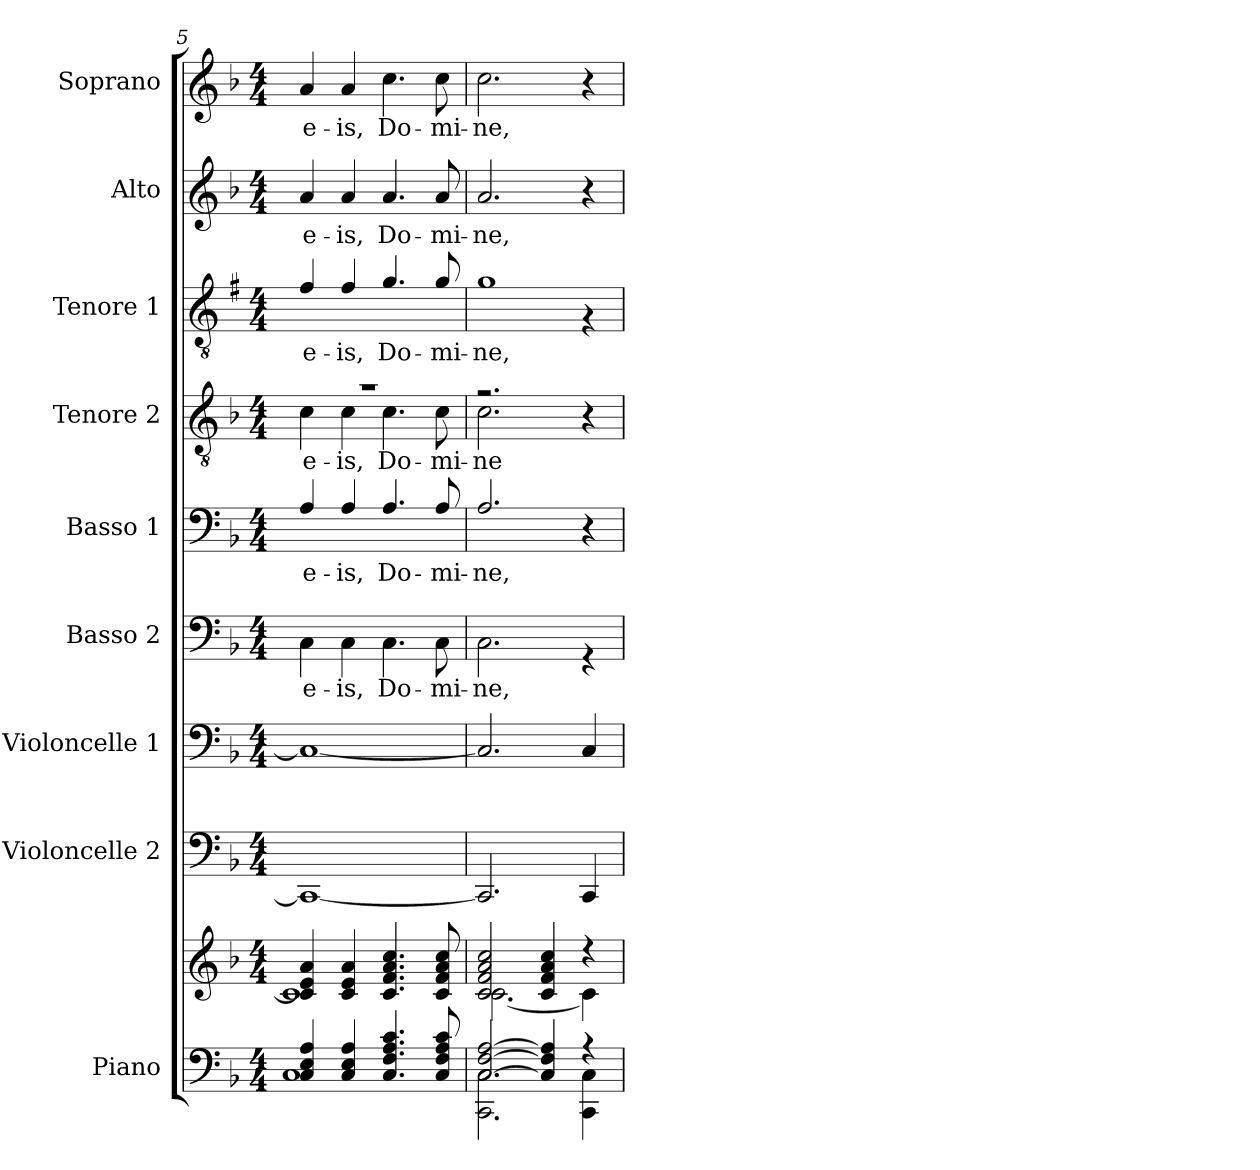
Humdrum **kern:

**kern	**kern	**kern	**kern	**kern	**text	**kern	**text	**kern	**text	**kern	**text	**kern	**text	**kern	**text
*part9	*part9	*part8	*part7	*part6	*part6	*part5	*part5	*part4	*part4	*part3	*part3	*part2	*part2	*part1	*part1
*staff10	*staff9	*staff8	*staff7	*staff6	*staff6	*staff5	*staff5	*staff4	*staff4	*staff3	*staff3	*staff2	*staff2	*staff1	*staff1
*I"Piano	*	*I"Violoncelle 2	*I"Violoncelle 1	*I"Basso 2	*	*I"Basso 1	*	*I"Tenore 2	*	*I"Tenore 1	*	*I"Alto	*	*I"Soprano	*
*I'Pno.	*	*I'Vlc 2	*I'Vlc 1	*I'B.2	*	*I'B.1	*	*I'T.2	*	*I'T.1	*	*I'A.	*	*I'S.	*
*clefF4	*clefG2	*clefF4	*clefF4	*clefF4	*	*clefF4	*	*clefGv2	*	*clefGv2	*	*clefG2	*	*clefG2	*
*	*	*	*	*	*	*	*	*	*	*ITrd1c2	*	*	*	*	*
*k[b-]	*k[b-]	*k[b-]	*k[b-]	*k[b-]	*	*k[b-]	*	*k[b-]	*	*k[b-]	*	*k[b-]	*	*k[b-]	*
*d:	*d:	*d:	*d:	*d:	*	*d:	*	*d:	*	*d:	*	*d:	*	*d:	*
*M4/4	*M4/4	*M4/4	*M4/4	*M4/4	*	*M4/4	*	*M4/4	*	*M4/4	*	*M4/4	*	*M4/4	*
=5	=5	=5	=5	=5	=5	=5	=5	=5	=5	=5	=5	=5	=5	=5	=5
*^	*^	*	*	*^	*	*	*	*	*	*	*	*	*	*	*
!	!	!	!	!	!	!	!	!LO:LY:b	!	!LO:LY:b	!	!LO:LY:b	!	!LO:LY:b	!	!LO:LY:b	!	!LO:LY:b
*	*	*	*	*	*	*	*	*	*	*	*^	*	*	*	*	*	*	*
4C/ 4E/ 4A/	1C	4c/] 4e/ 4a/	1c	1CC_	1C_	1ryy	4C\	e-	4A/	e-	1r	4c\	e-	4e/	e-	4a/	e-	4a/	e-
!	!	!	!	!	!	!	!	!LO:LY:b	!	!LO:LY:b	!	!	!LO:LY:b	!	!LO:LY:b	!	!LO:LY:b	!	!LO:LY:b
4C/ 4E/ 4A/	.	4c/ 4e/ 4a/	.	.	.	.	4C\	-is,	4A/	-is,	.	4c\	-is,	4e/	-is,	4a/	-is,	4a/	-is,
!	!	!	!	!	!	!	!	!LO:LY:b	!	!LO:LY:b	!	!	!LO:LY:b	!	!LO:LY:b	!	!LO:LY:b	!	!LO:LY:b
4.C/ 4.F/ 4.A/ 4.c/	.	4.c/ 4.f/ 4.a/ 4.cc/	.	.	.	.	4.C\	Do-	4.A/	Do-	.	4.c\	Do-	4.f/	Do-	4.a/	Do-	4.cc\	Do-
!	!	!	!	!	!	!	!	!LO:LY:b	!	!LO:LY:b	!	!	!LO:LY:b	!	!LO:LY:b	!	!LO:LY:b	!	!LO:LY:b
8C/ 8F/ 8A/ 8c/	.	8c/ 8f/ 8a/ 8cc/	.	.	.	.	8C\	-mi-	8A/	-mi-	.	8c\	-mi-	8f/	-mi-	8a/	-mi-	8cc\	-mi-
=6	=6	=6	=6	=6	=6	=6	=6	=6	=6	=6	=6	=6	=6	=6	=6	=6	=6	=6	=6
!	!	!	!	!	!	!	!	!LO:LY:b	!	!LO:LY:b	!	!	!LO:LY:b	!	!LO:LY:b	!	!LO:LY:b	!	!LO:LY:b
*	*	*	*	*	*	*	*	*	*	*	*	*	*	*^	*	*	*	*	*
[2C/ [2F/ [2A/	2.CC\ 2.C\	2c/ 2f/ 2a/ 2cc/	[2.c\	2.CC/]	2.C/]	1ryy	2.C\	-ne,	2.A/	-ne,	2.r	2.c\	-ne	1f	2.ryy	ne,	2.a/	-ne,	2.cc\	-ne,
4C/] 4F/] 4A/]	.	4c/ 4f/ 4a/ 4cc/	.	.	.	.	.	.	.	.	.	.	.	.	.	.	.	.	.	.
4r	4CC\ 4C\	4r	4c\]	4CC/	4C/	.	4r	.	4r	.	4ryy	4r	.	.	4r	.	4r	.	4r	.
*v	*v	*	*	*	*	*v	*v	*	*	*	*v	*v	*	*v	*v	*	*	*	*	*
*	*v	*v	*	*	*	*	*	*	*	*	*	*	*	*	*	*
=	=	=	=	=	=	=	=	=	=	=	=	=	=	=	=
*-	*-	*-	*-	*-	*-	*-	*-	*-	*-	*-	*-	*-	*-	*-	*-
